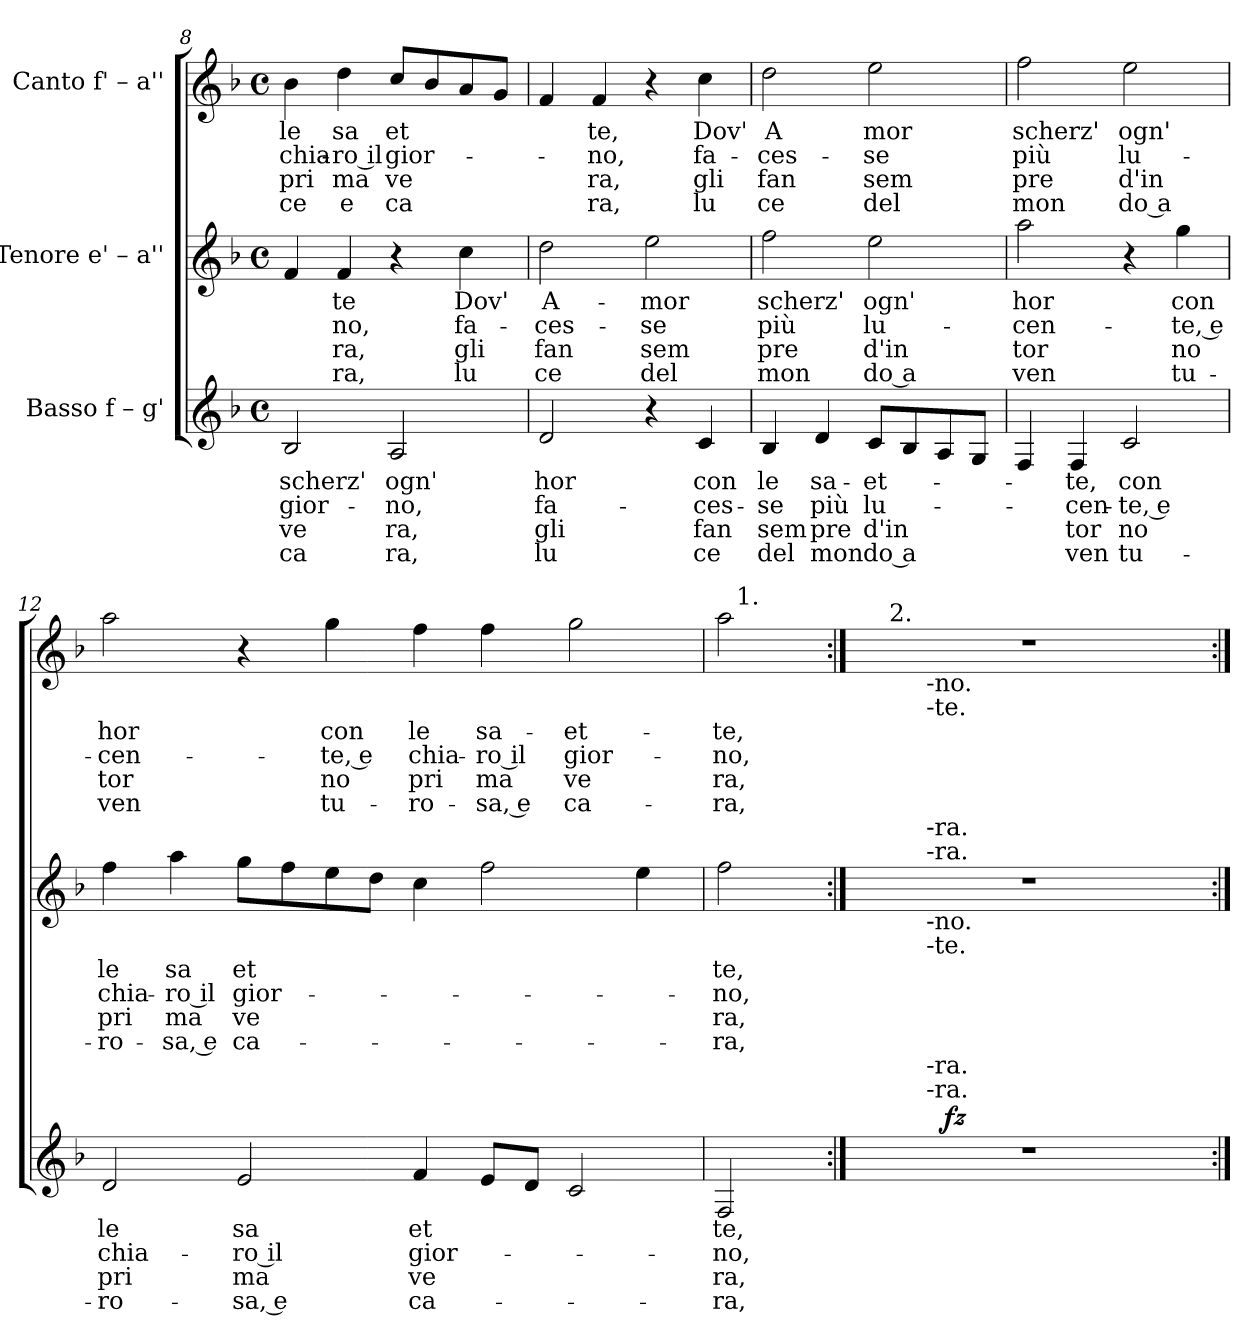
**kern	**text	**text	**text	**text	**dynam	**kern	**text	**text	**text	**text	**kern	**text	**text	**text	**text
*part3	*part3	*part3	*part3	*part3	*part3	*part2	*part2	*part2	*part2	*part2	*part1	*part1	*part1	*part1	*part1
*staff3	*staff3	*staff3	*staff3	*staff3	*staff3	*staff2	*staff2	*staff2	*staff2	*staff2	*staff1	*staff1	*staff1	*staff1	*staff1
*I"Basso f – g'	*	*	*	*	*	*I"Tenore e' – a''	*	*	*	*	*I"Canto f' – a''	*	*	*	*
*clefG2	*	*	*	*	*	*clefG2	*	*	*	*	*clefG2	*	*	*	*
*k[b-]	*	*	*	*	*	*k[b-]	*	*	*	*	*k[b-]	*	*	*	*
*F:	*	*	*	*	*	*F:	*	*	*	*	*F:	*	*	*	*
*M4/4	*	*	*	*	*	*M4/4	*	*	*	*	*M4/4	*	*	*	*
*met(c)	*	*	*	*	*	*met(c)	*	*	*	*	*met(c)	*	*	*	*
=8	=8	=8	=8	=8	=8	=8	=8	=8	=8	=8	=8	=8	=8	=8	=8
!	!LO:LY:b	!LO:LY:b	!LO:LY:b	!LO:LY:b	!	!	!	!	!	!	!	!LO:LY:b	!LO:LY:b	!LO:LY:b	!LO:LY:b
2B-/	scherz'	gior-	ve	ca	.	4f/	.	.	.	.	4b-\	le	chia-	pri	ce
!	!	!	!	!	!	!	!LO:LY:b	!LO:LY:b	!LO:LY:b	!LO:LY:b	!	!LO:LY:b	!LO:LY:b	!LO:LY:b	!LO:LY:b
.	.	.	.	.	.	4f/	-te	-no,	ra,	ra,	4dd\	sa	-ro il	ma	e
!	!LO:LY:b	!LO:LY:b	!LO:LY:b	!LO:LY:b	!	!	!	!	!	!	!	!LO:LY:b	!LO:LY:b	!LO:LY:b	!LO:LY:b
2A/	ogn'	-no,	ra,	ra,	.	4r	.	.	.	.	8cc/L	et	gior-	ve	ca
.	.	.	.	.	.	.	.	.	.	.	8b-/	.	.	.	.
!	!	!	!	!	!	!	!LO:LY:b	!LO:LY:b	!LO:LY:b	!LO:LY:b	!	!	!	!	!
.	.	.	.	.	.	4cc\	Dov'	fa-	gli	lu	8a/	.	.	.	.
.	.	.	.	.	.	.	.	.	.	.	8g/J	.	.	.	.
!!LO:LB:g=z
=9	=9	=9	=9	=9	=9	=9	=9	=9	=9	=9	=9	=9	=9	=9	=9
!	!LO:LY:b	!LO:LY:b	!LO:LY:b	!LO:LY:b	!	!	!LO:LY:b	!LO:LY:b	!LO:LY:b	!LO:LY:b	!	!	!	!	!
2d/	hor	fa-	gli	lu	.	2dd\	A-	-ces-	fan	ce	4f/	.	.	.	.
!	!	!	!	!	!	!	!	!	!	!	!	!LO:LY:b	!LO:LY:b	!LO:LY:b	!LO:LY:b
.	.	.	.	.	.	.	.	.	.	.	4f/	te,	-no,	ra,	ra,
!	!	!	!	!	!	!	!LO:LY:b	!LO:LY:b	!LO:LY:b	!LO:LY:b	!	!	!	!	!
4r	.	.	.	.	.	2ee\	-mor	-se	sem	del	4r	.	.	.	.
!	!LO:LY:b	!LO:LY:b	!LO:LY:b	!LO:LY:b	!	!	!	!	!	!	!	!LO:LY:b	!LO:LY:b	!LO:LY:b	!LO:LY:b
4c/	con	-ces-	fan	ce	.	.	.	.	.	.	4cc\	Dov'	fa-	gli	lu
=10	=10	=10	=10	=10	=10	=10	=10	=10	=10	=10	=10	=10	=10	=10	=10
!	!LO:LY:b	!LO:LY:b	!LO:LY:b	!LO:LY:b	!	!	!LO:LY:b	!LO:LY:b	!LO:LY:b	!LO:LY:b	!	!LO:LY:b	!LO:LY:b	!LO:LY:b	!LO:LY:b
4B-/	le	-se	sem	del	.	2ff\	scherz'	più	pre	mon	2dd\	A	-ces-	fan	ce
!	!LO:LY:b	!LO:LY:b	!LO:LY:b	!LO:LY:b	!	!	!	!	!	!	!	!	!	!	!
4d/	sa-	più	pre	mon	.	.	.	.	.	.	.	.	.	.	.
!	!LO:LY:b	!LO:LY:b	!LO:LY:b	!LO:LY:b	!	!	!LO:LY:b	!LO:LY:b	!LO:LY:b	!LO:LY:b	!	!LO:LY:b	!LO:LY:b	!LO:LY:b	!LO:LY:b
8c/L	-et-	lu-	d'in	do a	.	2ee\	ogn'	lu-	d'in	do a	2ee\	mor	-se	sem	del
8B-/	.	.	.	.	.	.	.	.	.	.	.	.	.	.	.
8A/	.	.	.	.	.	.	.	.	.	.	.	.	.	.	.
8G/J	.	.	.	.	.	.	.	.	.	.	.	.	.	.	.
=11	=11	=11	=11	=11	=11	=11	=11	=11	=11	=11	=11	=11	=11	=11	=11
!	!	!	!	!	!	!	!LO:LY:b	!LO:LY:b	!LO:LY:b	!LO:LY:b	!	!LO:LY:b	!LO:LY:b	!LO:LY:b	!LO:LY:b
4F/	.	.	.	.	.	2aa\	hor	-cen-	tor	ven	2ff\	scherz'	più	pre	mon
!	!LO:LY:b	!LO:LY:b	!LO:LY:b	!LO:LY:b	!	!	!	!	!	!	!	!	!	!	!
4F/	-te,	-cen-	tor	ven	.	.	.	.	.	.	.	.	.	.	.
!	!LO:LY:b	!LO:LY:b	!LO:LY:b	!LO:LY:b	!	!	!	!	!	!	!	!LO:LY:b	!LO:LY:b	!LO:LY:b	!LO:LY:b
2c/	con	-te, e	no	tu-	.	4r	.	.	.	.	2ee\	ogn'	lu-	d'in	do a
!	!	!	!	!	!	!	!LO:LY:b	!LO:LY:b	!LO:LY:b	!LO:LY:b	!	!	!	!	!
.	.	.	.	.	.	4gg\	con	-te, e	no	tu-	.	.	.	.	.
!!LO:LB:g=z
=12	=12	=12	=12	=12	=12	=12	=12	=12	=12	=12	=12	=12	=12	=12	=12
!	!LO:LY:b	!LO:LY:b	!LO:LY:b	!LO:LY:b	!	!	!LO:LY:b	!LO:LY:b	!LO:LY:b	!LO:LY:b	!	!LO:LY:b	!LO:LY:b	!LO:LY:b	!LO:LY:b
2d/	le	chia-	pri	-ro-	.	4ff\	le	chia-	pri	-ro-	2aa\	hor	-cen-	tor	ven
!	!	!	!	!	!	!	!LO:LY:b	!LO:LY:b	!LO:LY:b	!LO:LY:b	!	!	!	!	!
.	.	.	.	.	.	4aa\	sa	-ro il	ma	-sa, e	.	.	.	.	.
!	!LO:LY:b	!LO:LY:b	!LO:LY:b	!LO:LY:b	!	!	!LO:LY:b	!LO:LY:b	!LO:LY:b	!LO:LY:b	!	!	!	!	!
2e/	sa	-ro il	ma	-sa, e	.	8gg\L	et	gior-	ve	ca-	4r	.	.	.	.
.	.	.	.	.	.	8ff\	.	.	.	.	.	.	.	.	.
!	!	!	!	!	!	!	!	!	!	!	!	!LO:LY:b	!LO:LY:b	!LO:LY:b	!LO:LY:b
.	.	.	.	.	.	8ee\	.	.	.	.	4gg\	con	-te, e	no	tu-
.	.	.	.	.	.	8dd\J	.	.	.	.	.	.	.	.	.
!	!LO:LY:b	!LO:LY:b	!LO:LY:b	!LO:LY:b	!	!	!	!	!	!	!	!LO:LY:b	!LO:LY:b	!LO:LY:b	!LO:LY:b
4f/	et	gior-	ve	ca-	.	4cc\	.	.	.	.	4ff\	le	chia-	pri	-ro-
!	!	!	!	!	!	!	!	!	!	!	!	!LO:LY:b	!LO:LY:b	!LO:LY:b	!LO:LY:b
8e/L	.	.	.	.	.	2ff\	.	.	.	.	4ff\	sa-	-ro il	ma	-sa, e
8d/J	.	.	.	.	.	.	.	.	.	.	.	.	.	.	.
!	!	!	!	!	!	!	!	!	!	!	!	!LO:LY:b	!LO:LY:b	!LO:LY:b	!LO:LY:b
2c/	.	.	.	.	.	.	.	.	.	.	2gg\	-et-	gior-	ve	ca-
.	.	.	.	.	.	4ee\	.	.	.	.	.	.	.	.	.
=13	=13	=13	=13	=13	=13	=13	=13	=13	=13	=13	=13	=13	=13	=13	=13
!	!LO:LY:b	!LO:LY:b	!LO:LY:b	!LO:LY:b	!	!	!LO:LY:b	!LO:LY:b	!LO:LY:b	!LO:LY:b	!	!LO:LY:b	!LO:LY:b	!LO:LY:b	!LO:LY:b
*	*	*	*	*	*	*	*	*	*	*	*^	*	*	*	*
2F/	te,	-no,	ra,	-ra,	.	2ff\	te,	-no,	ra,	-ra,	2aa\	32ryy	-te,	-no,	ra,	-ra,
!	!	!	!	!	!	!	!	!	!	!	!	!LO:TX:a:t=1.	!	!	!	!
.	.	.	.	.	.	.	.	.	.	.	.	4...ryy	.	.	.	.
=14:|!	=14:|!	=14:|!	=14:|!	=14:|!	=14:|!	=14:|!	=14:|!	=14:|!	=14:|!	=14:|!	=14:|!	=14:|!	=14:|!	=14:|!	=14:|!	=14:|!
*^	*	*	*	*	*	*^	*	*	*	*	*	*^	*	*	*	*
*	*^	*	*	*	*	*	*	*	*	*	*	*	*	*	*	*	*	*	*
1r	8.ryy	8ryy	.	.	.	.	.	1r	8ryy	.	.	.	.	1r	16.ryy	8ryy	.	.	.	.
!	!	!	!	!	!	!	!	!	!	!	!	!	!	!	!LO:TX:a:t=2.	!	!	!	!	!
.	.	.	.	.	.	.	.	.	.	.	.	.	.	.	2ryy	.	.	.	.	.
.	.	32ryy	.	.	.	.	.	.	32ryy	.	.	.	.	.	.	32ryy	.	.	.	.
!	!	!	!	!	!	!	!	!	!	!	!	!	!	!	!	!LO:TX:b:t=-no.	!	!	!	!
!	!	!	!	!	!	!	!	!	!	!	!	!	!	!	!	!LO:TX:b:t=-te.	!	!	!	!
!	!	!	!	!	!	!	!	!	!LO:TX:b:t=-no.	!	!	!	!	!	!	!	!	!	!	!
!	!	!	!	!	!	!	!	!	!LO:TX:a:t=-ra.	!	!	!	!	!	!	!	!	!	!	!
!	!	!	!	!	!	!	!	!	!LO:TX:a:t=-ra.	!	!	!	!	!	!	!	!	!	!	!
!	!	!	!	!	!	!	!	!	!LO:TX:b:t=-te.	!	!	!	!	!	!	!	!	!	!	!
!	!	!LO:TX:a:t=-ra.	!	!	!	!	!	!	!	!	!	!	!	!	!	!	!	!	!	!
!	!	!LO:TX:a:t=-ra.	!	!	!	!	!	!	!	!	!	!	!	!	!	!	!	!	!	!
.	.	2ryy	.	.	.	.	.	.	2ryy	.	.	.	.	.	.	2ryy	.	.	.	.
!	!	!	!	!	!	!	!LO:DY:b	!	!	!	!	!	!	!	!	!	!	!	!	!
.	2ryy	.	.	.	.	.	fz	.	.	.	.	.	.	.	.	.	.	.	.	.
.	.	.	.	.	.	.	.	.	.	.	.	.	.	.	4ryy	.	.	.	.	.
.	.	4ryy	.	.	.	.	.	.	4ryy	.	.	.	.	.	.	4ryy	.	.	.	.
.	4ryy	.	.	.	.	.	.	.	.	.	.	.	.	.	.	.	.	.	.	.
.	.	.	.	.	.	.	.	.	.	.	.	.	.	.	8ryy	.	.	.	.	.
.	.	16.ryy	.	.	.	.	.	.	16.ryy	.	.	.	.	.	.	16.ryy	.	.	.	.
.	16ryy	.	.	.	.	.	.	.	.	.	.	.	.	.	.	.	.	.	.	.
.	.	.	.	.	.	.	.	.	.	.	.	.	.	.	32ryy	.	.	.	.	.
*v	*v	*v	*	*	*	*	*	*	*	*	*	*	*	*v	*v	*v	*	*	*	*
*	*	*	*	*	*	*v	*v	*	*	*	*	*	*	*	*	*
=:|!	=:|!	=:|!	=:|!	=:|!	=:|!	=:|!	=:|!	=:|!	=:|!	=:|!	=:|!	=:|!	=:|!	=:|!	=:|!
*-	*-	*-	*-	*-	*-	*-	*-	*-	*-	*-	*-	*-	*-	*-	*-
